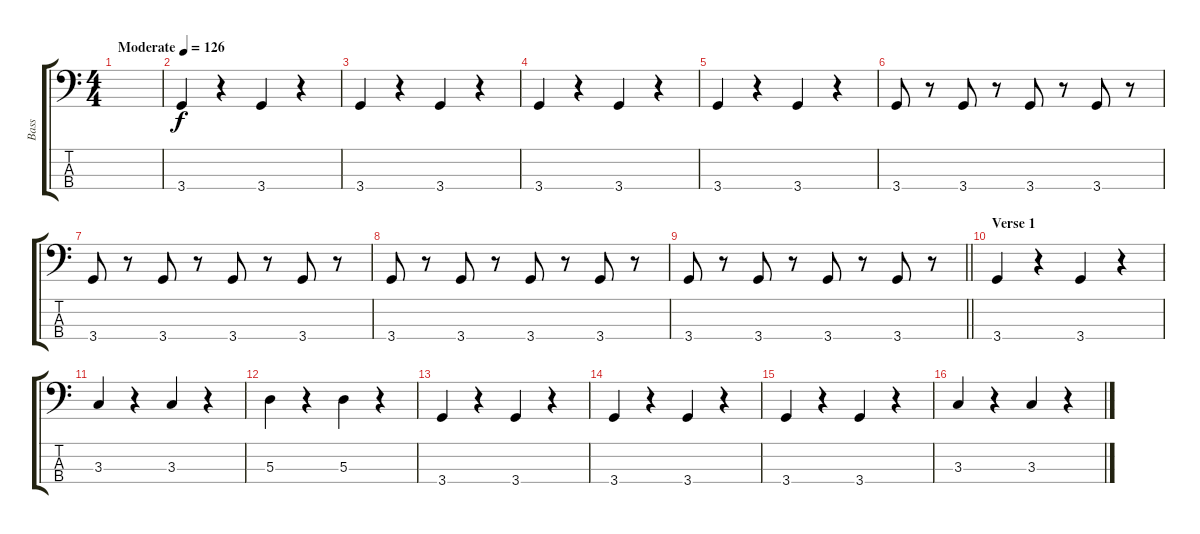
\track ("Bass" "Bass") {instrument electricbassfinger}
\staff {score tabs}
\tuning (G2 D2 A1 E1) {hide}
\ts (4 4)
\tempo (126 "Moderate")
\clef f4
\ks c
|
3.4.4 r.4 3.4.4 r.4 |
3.4.4 r.4 3.4.4 r.4 |
3.4.4 r.4 3.4.4 r.4 |
3.4.4 r.4 3.4.4 r.4 |
3.4.8 r.8 3.4.8 r.8 3.4.8 r.8 3.4.8 r.8 |
3.4.8 r.8 3.4.8 r.8 3.4.8 r.8 3.4.8 r.8 |
3.4.8 r.8 3.4.8 r.8 3.4.8 r.8 3.4.8 r.8 |
\barLineRight lightlight
3.4.8 r.8 3.4.8 r.8 3.4.8 r.8 3.4.8 r.8 |
\section ("" "Verse 1")
3.4.4 r.4 3.4.4 r.4 |
3.3.4 r.4 3.3.4 r.4 |
5.3.4 r.4 5.3.4 r.4 |
3.4.4 r.4 3.4.4 r.4 |
3.4.4 r.4 3.4.4 r.4 |
3.4.4 r.4 3.4.4 r.4 |
3.3.4 r.4 3.3.4 r.4
